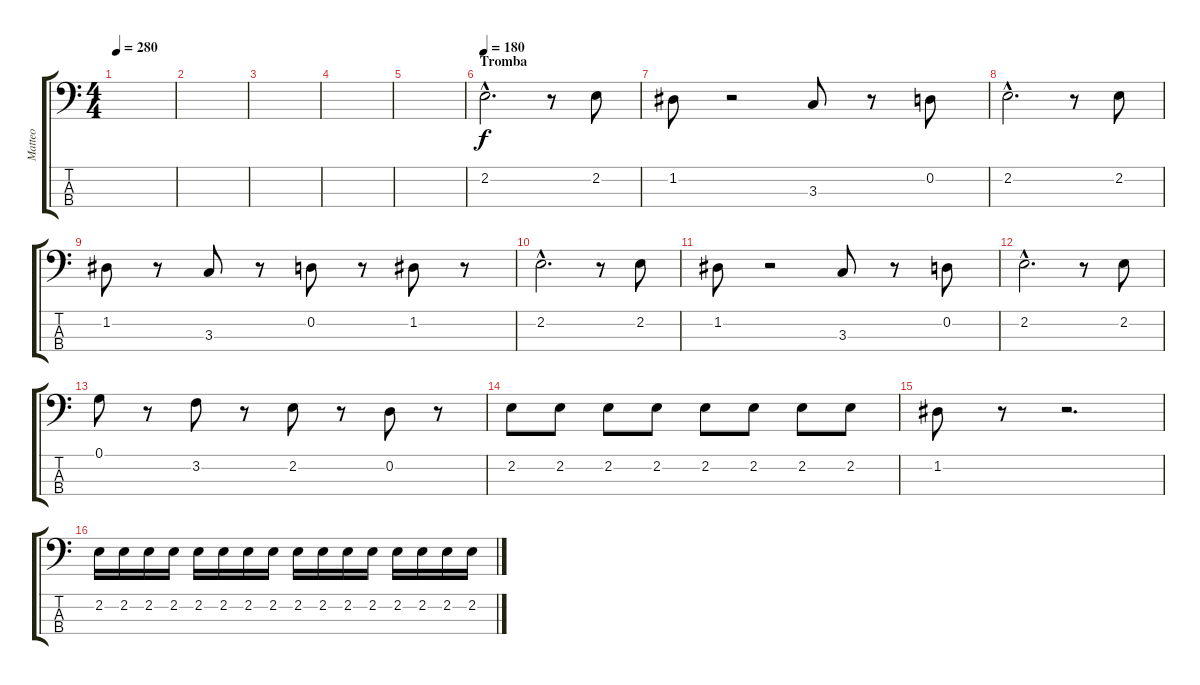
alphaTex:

\track ("Matteo" "Matteo") {instrument electricbasspick}
\staff {score tabs}
\tuning (G2 D2 A1 E1) {hide}
\ts (4 4)
\tempo 280
\clef f4
\ks c
|
|
|
|
|
\section ("" "Tromba")
\tempo 180
2.2{hac}.2{d} r.8 2.2.8 |
1.2.8 r.2 3.3.8 r.8 0.2.8 |
2.2{hac}.2{d} r.8 2.2.8 |
1.2.8 r.8 3.3.8 r.8 0.2.8 r.8 1.2.8 r.8 |
2.2{hac}.2{d} r.8 2.2.8 |
1.2.8 r.2 3.3.8 r.8 0.2.8 |
2.2{hac}.2{d} r.8 2.2.8 |
0.1.8 r.8 3.2.8 r.8 2.2.8 r.8 0.2.8 r.8 |
2.2.8 2.2.8 2.2.8 2.2.8 2.2.8 2.2.8 2.2.8 2.2.8 |
1.2.8 r.8 r.2{d} |
2.2.16 2.2.16 2.2.16 2.2.16 2.2.16 2.2.16 2.2.16 2.2.16 2.2.16 2.2.16 2.2.16 2.2.16 2.2.16 2.2.16 2.2.16 2.2.16
